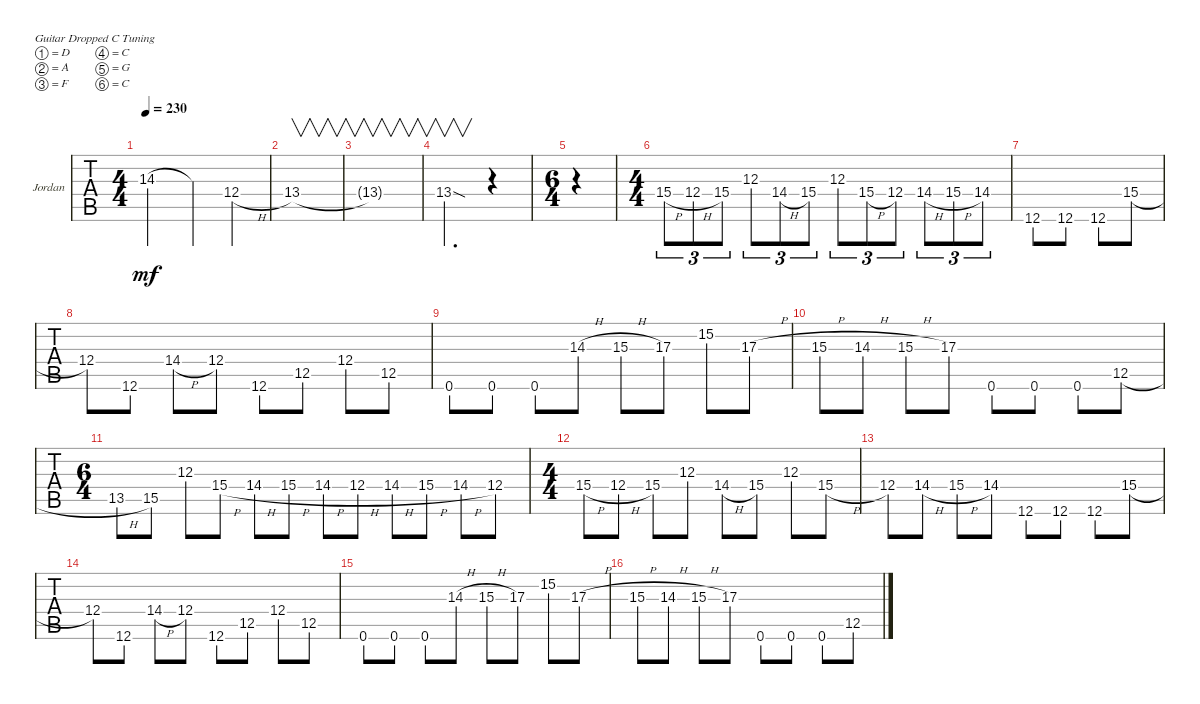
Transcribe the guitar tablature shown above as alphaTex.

\bracketExtendMode groupsimilarinstruments
\firstSystemTrackNameOrientation horizontal
\otherSystemsTrackNameOrientation horizontal
\track ("Jid-Lee" "Jordan") {instrument overdrivenguitar}
\staff {tabs}
\tuning (D4 A3 F3 C3 G2 C2)
\ts (4 4)
\tempo 230
\clef g2
\ks c
14.3{t}.2{dy mf} 14.3{t}.4 12.4{h}.4 |
13.4.1{v} |
13.4{t}.1{v} |
13.4{sod}.2{v d} r.4 |
\ts (6 4)
|
\ts (4 4)
15.4{h}.8{tu (3 2)} 12.4{h}.8{tu (3 2)} 15.4.8{tu (3 2)} 12.3.8{tu (3 2)} 14.4{h}.8{tu (3 2)} 15.4.8{tu (3 2)} 12.3.8{tu (3 2)} 15.4{h}.8{tu (3 2)} 12.4.8{tu (3 2)} 14.4{h}.8{tu (3 2)} 15.4{h}.8{tu (3 2)} 14.4.8{tu (3 2)} |
12.6.8 12.6.8 12.6.8 15.4{h}.8 |
12.4.8 12.6.8 14.4{h}.8 12.4.8 12.6.8 12.5.8 12.4.8 12.5.8 |
0.6.8 0.6.8 0.6.8 14.3{h}.8 15.3{h}.8 17.3.8 15.2.8 17.3{h}.8 |
15.3{h}.8 14.3{h}.8 15.3{h}.8 17.3.8 0.6.8 0.6.8 0.6.8 12.5{h}.8 |
\ts (6 4)
13.5{h}.8 15.5.8 12.3.8 15.4{h}.8 14.4{h}.8 15.4{h}.8 14.4{h}.8 12.4{h}.8 14.4{h}.8 15.4{h}.8 14.4{h}.8 12.4.8 |
\ts (4 4)
15.4{h}.8 12.4{h}.8 15.4.8 12.3.8 14.4{h}.8 15.4.8 12.3.8 15.4{h}.8 |
12.4.8 14.4{h}.8 15.4{h}.8 14.4.8 12.6.8 12.6.8 12.6.8 15.4{h}.8 |
12.4.8 12.6.8 14.4{h}.8 12.4.8 12.6.8 12.5.8 12.4.8 12.5.8 |
0.6.8 0.6.8 0.6.8 14.3{h}.8 15.3{h}.8 17.3.8 15.2.8 17.3{h}.8 |
15.3{h}.8 14.3{h}.8 15.3{h}.8 17.3.8 0.6.8 0.6.8 0.6.8 12.5{h}.8
